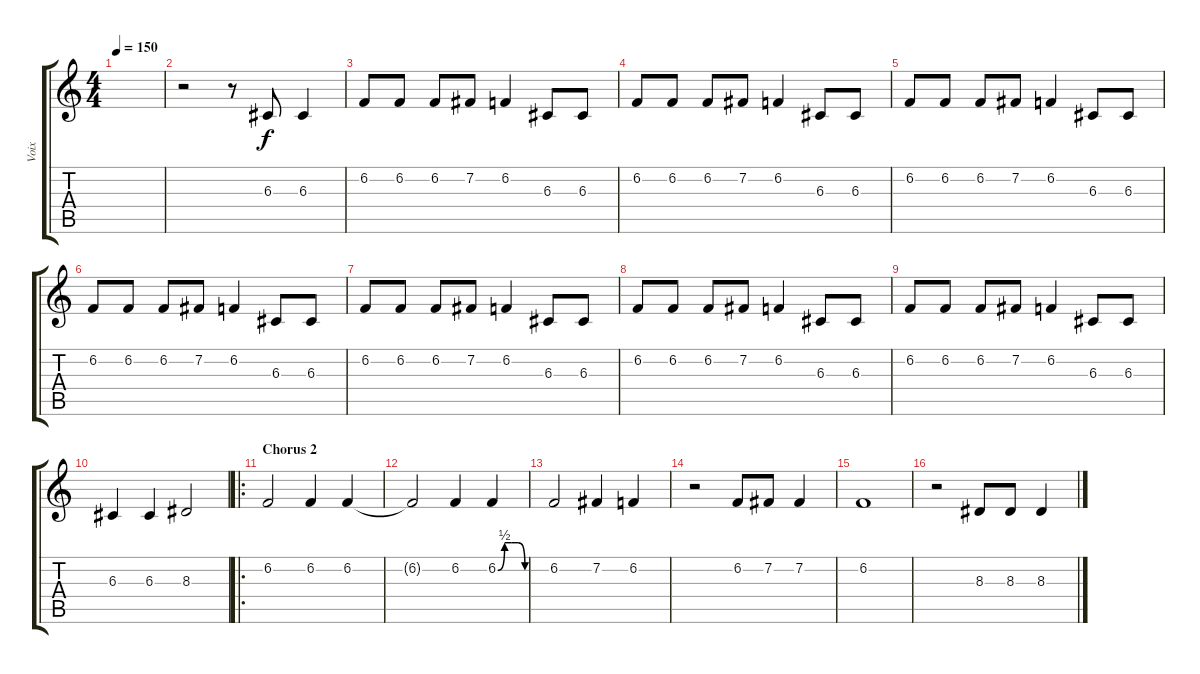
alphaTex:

\track ("Voix" "Voix") {instrument violin}
\staff {score tabs}
\tuning (E4 B3 G3 D3 A2 E2) {hide}
\ts (4 4)
\tempo 150
\clef g2
\ks c
|
r.2 r.8 6.3.8 6.3.4 |
6.2.8 6.2.8 6.2.8 7.2.8 6.2.4 6.3.8 6.3.8 |
6.2.8 6.2.8 6.2.8 7.2.8 6.2.4 6.3.8 6.3.8 |
6.2.8 6.2.8 6.2.8 7.2.8 6.2.4 6.3.8 6.3.8 |
6.2.8 6.2.8 6.2.8 7.2.8 6.2.4 6.3.8 6.3.8 |
6.2.8 6.2.8 6.2.8 7.2.8 6.2.4 6.3.8 6.3.8 |
6.2.8 6.2.8 6.2.8 7.2.8 6.2.4 6.3.8 6.3.8 |
6.2.8 6.2.8 6.2.8 7.2.8 6.2.4 6.3.8 6.3.8 |
6.3.4 6.3.4 8.3.2 |
\ro
\section ("" "Chorus 2")
6.2.2 6.2.4 6.2.4 |
6.2{t}.2 6.2.4 6.2{be (custom 0 0 15 2 30 2 45 2 60 0)}.4 |
6.2.2 7.2.4 6.2.4 |
r.2 6.2.8 7.2.8 7.2.4 |
6.2.1 |
r.2 8.3.8 8.3.8 8.3.4
